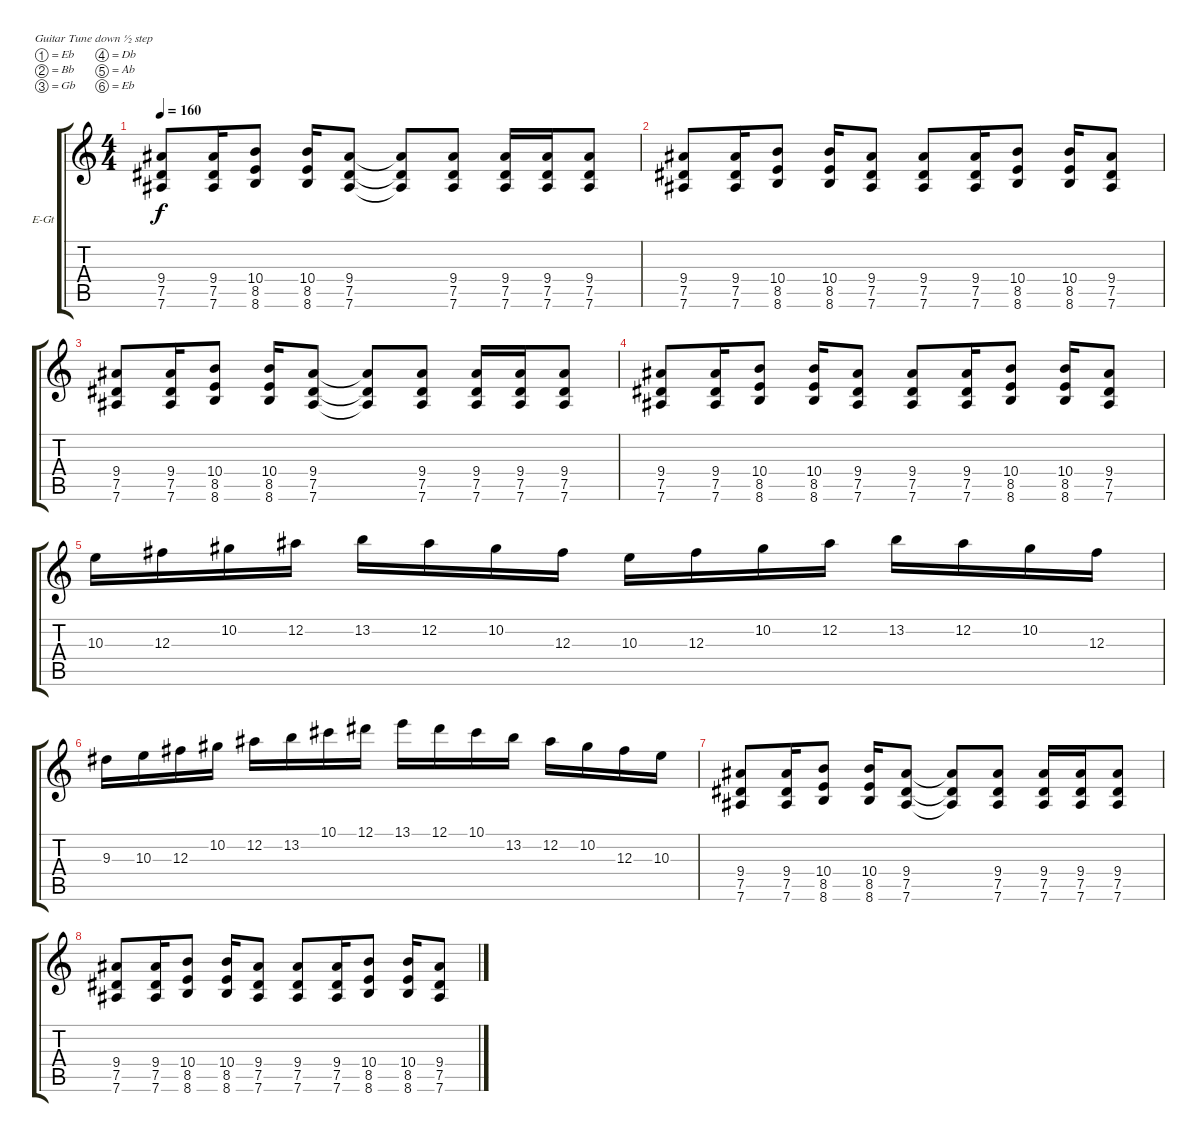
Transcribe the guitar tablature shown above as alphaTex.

\defaultSystemsLayout 4
\bracketExtendMode groupsimilarinstruments
\firstSystemTrackNameOrientation horizontal
\otherSystemsTrackNameOrientation horizontal
\track ("Luke Hoskin" "E-Gt") {instrument distortionguitar}
\staff {score tabs}
\tuning (Eb4 Bb3 Gb3 Db3 Ab2 Eb2)
\ts (4 4)
\tempo 160
\clef g2
\ks c
(7.6 7.5 9.4).8{dy f} (9.4 7.5 7.6).16 (8.6 8.5 10.4).8 (10.4 8.5 8.6).16 (7.6 7.5 9.4).8 (7.6{t} 7.5{t} 9.4{t}).8 (9.4 7.5 7.6).8 (7.6 7.5 9.4).16 (9.4 7.5 7.6).16 (7.6 7.5 9.4).8 |
(7.6 7.5 9.4).8 (9.4 7.5 7.6).16 (8.6 8.5 10.4).8 (10.4 8.5 8.6).16 (7.6 7.5 9.4).8 (7.6 7.5 9.4).8 (9.4 7.5 7.6).16 (8.6 8.5 10.4).8 (10.4 8.5 8.6).16 (7.6 7.5 9.4).8 |
(7.6 7.5 9.4).8 (9.4 7.5 7.6).16 (8.6 8.5 10.4).8 (10.4 8.5 8.6).16 (7.6 7.5 9.4).8 (7.6{t} 7.5{t} 9.4{t}).8 (9.4 7.5 7.6).8 (7.6 7.5 9.4).16 (9.4 7.5 7.6).16 (7.6 7.5 9.4).8 |
(7.6 7.5 9.4).8 (9.4 7.5 7.6).16 (8.6 8.5 10.4).8 (10.4 8.5 8.6).16 (7.6 7.5 9.4).8 (7.6 7.5 9.4).8 (9.4 7.5 7.6).16 (8.6 8.5 10.4).8 (10.4 8.5 8.6).16 (7.6 7.5 9.4).8 |
10.3.16 12.3.16 10.2.16 12.2.16 13.2.16 12.2.16 10.2.16 12.3.16 10.3.16 12.3.16 10.2.16 12.2.16 13.2.16 12.2.16 10.2.16 12.3.16 |
9.3.16 10.3.16 12.3.16 10.2.16 12.2.16 13.2.16 10.1.16 12.1.16 13.1.16 12.1.16 10.1.16 13.2.16 12.2.16 10.2.16 12.3.16 10.3.16 |
(7.6 7.5 9.4).8 (9.4 7.5 7.6).16 (8.6 8.5 10.4).8 (10.4 8.5 8.6).16 (7.6 7.5 9.4).8 (7.6{t} 7.5{t} 9.4{t}).8 (9.4 7.5 7.6).8 (7.6 7.5 9.4).16 (9.4 7.5 7.6).16 (7.6 7.5 9.4).8 |
(7.6 7.5 9.4).8 (9.4 7.5 7.6).16 (8.6 8.5 10.4).8 (10.4 8.5 8.6).16 (7.6 7.5 9.4).8 (7.6 7.5 9.4).8 (9.4 7.5 7.6).16 (8.6 8.5 10.4).8 (10.4 8.5 8.6).16 (7.6 7.5 9.4).8
